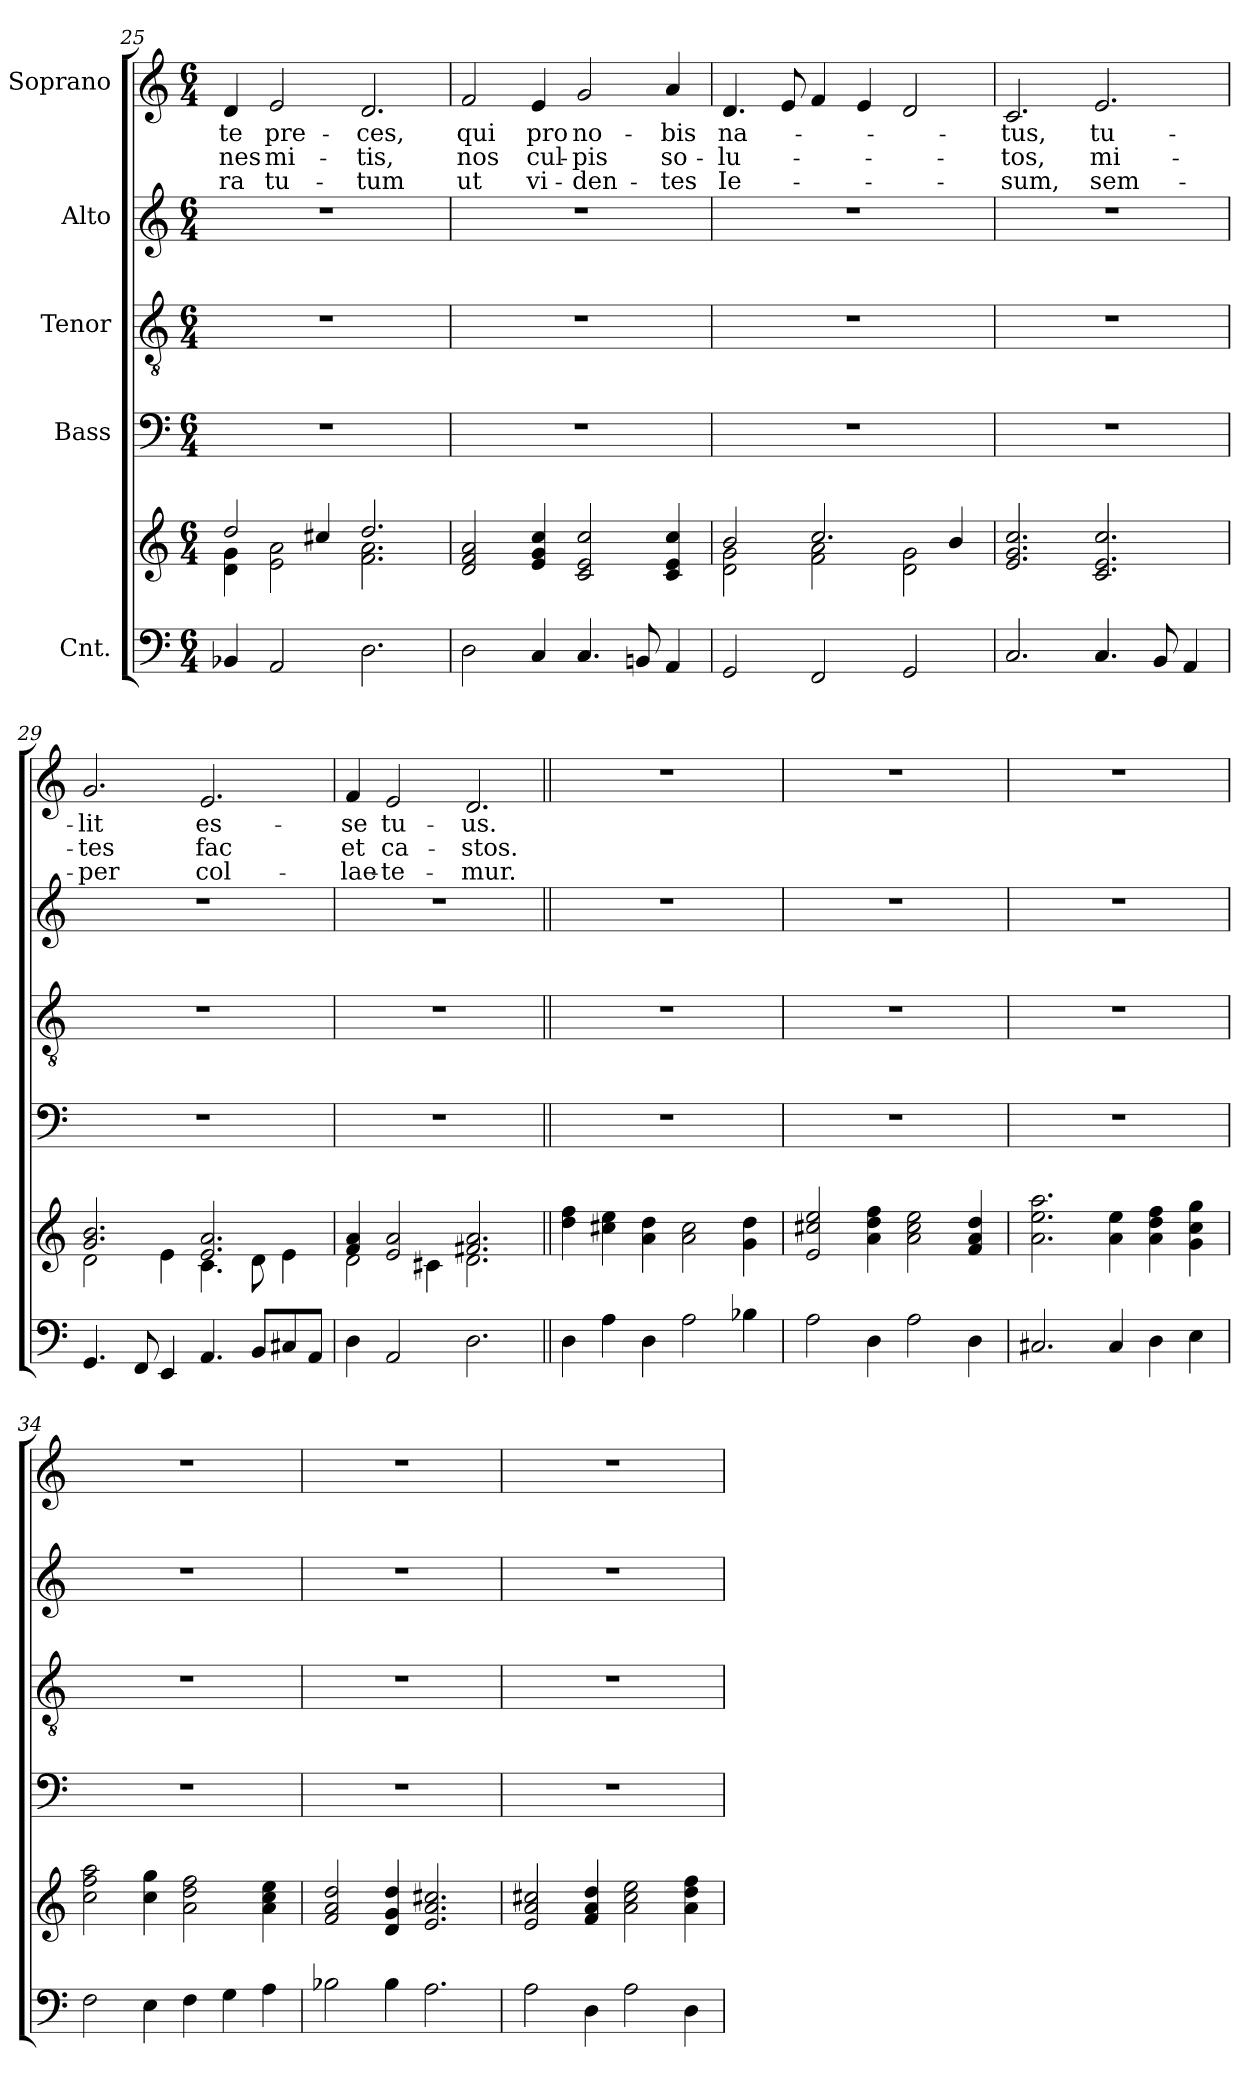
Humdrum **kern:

**kern	**kern	**kern	**kern	**kern	**kern	**text	**text	**text
*part5	*part5	*part4	*part3	*part2	*part1	*part1	*part1	*part1
*staff6	*staff5	*staff4	*staff3	*staff2	*staff1	*staff1	*staff1	*staff1
*I"Cnt.	*	*I"Bass	*I"Tenor	*I"Alto	*I"Soprano	*	*	*
*clefF4	*clefG2	*clefF4	*clefGv2	*clefG2	*clefG2	*	*	*
*k[]	*k[]	*k[]	*k[]	*k[]	*k[]	*	*	*
*C:	*C:	*C:	*C:	*C:	*C:	*	*	*
*M6/4	*M6/4	*M6/4	*M6/4	*M6/4	*M6/4	*	*	*
=25	=25	=25	=25	=25	=25	=25	=25	=25
*	*^	*	*	*	*	*	*	*
!	!	!	!	!	!	!	!LO:LY:b	!LO:LY:b	!LO:LY:b
4BB-X/	4d\ 4g\	2dd/	1.r	1.r	1.r	4d/	te	-nes	-ra
!	!	!	!	!	!	!	!LO:LY:b	!LO:LY:b	!LO:LY:b
2AA/	2e\ 2a\	.	.	.	.	2e/	pre-	mi-	tu-
.	.	4cc#X/	.	.	.	.	.	.	.
!	!	!	!	!	!	!	!LO:LY:b	!LO:LY:b	!LO:LY:b
2.D\	2.f\ 2.a\	2.dd/	.	.	.	2.d/	-ces,	-tis,	-tum
=26	=26	=26	=26	=26	=26	=26	=26	=26	=26
!	!	!	!	!	!	!	!LO:LY:b	!LO:LY:b	!LO:LY:b
*	*v	*v	*	*	*	*	*	*	*
2D\	2d/ 2f/ 2a/	1.r	1.r	1.r	2f/	qui	nos	ut
!	!	!	!	!	!	!LO:LY:b	!LO:LY:b	!LO:LY:b
4C/	4e/ 4g/ 4cc/	.	.	.	4e/	pro	cul-	vi-
!	!	!	!	!	!	!LO:LY:b	!LO:LY:b	!LO:LY:b
4.C/	2c/ 2e/ 2cc/	.	.	.	2g/	no-	-pis	-den-
8BBni/	.	.	.	.	.	.	.	.
!	!	!	!	!	!	!LO:LY:b	!LO:LY:b	!LO:LY:b
4AA/	4c/ 4e/ 4cc/	.	.	.	4a/	-bis	so-	-tes
!!LO:LB:g=z
=27	=27	=27	=27	=27	=27	=27	=27	=27
*	*^	*	*	*	*	*	*	*
!	!	!	!	!	!	!	!LO:LY:b	!LO:LY:b	!LO:LY:b
2GG/	2d\ 2g\	2b/	1.r	1.r	1.r	4.d/	na-	-lu-	Ie-
.	.	.	.	.	.	8e/	.	.	.
2FF/	2f\ 2a\	2.cc/	.	.	.	4f/	.	.	.
.	.	.	.	.	.	4e/	.	.	.
2GG/	2d\ 2g\	.	.	.	.	2d/	.	.	.
.	.	4b/	.	.	.	.	.	.	.
=28	=28	=28	=28	=28	=28	=28	=28	=28	=28
!	!	!	!	!	!	!	!LO:LY:b	!LO:LY:b	!LO:LY:b
*	*v	*v	*	*	*	*	*	*	*
2.C/	2.e/ 2.g/ 2.cc/	1.r	1.r	1.r	2.c/	-tus,	-tos,	-sum,
!	!	!	!	!	!	!LO:LY:b	!LO:LY:b	!LO:LY:b
4.C/	2.c/ 2.e/ 2.cc/	.	.	.	2.e/	tu-	mi-	sem-
8BB/	.	.	.	.	.	.	.	.
4AA/	.	.	.	.	.	.	.	.
=29	=29	=29	=29	=29	=29	=29	=29	=29
*	*^	*	*	*	*	*	*	*
!	!	!	!	!	!	!	!LO:LY:b	!LO:LY:b	!LO:LY:b
4.GG/	2d\	2.g/ 2.b/	1.r	1.r	1.r	2.g/	-lit	-tes	-per
8FF/	.	.	.	.	.	.	.	.	.
4EE/	4e\	.	.	.	.	.	.	.	.
!	!	!	!	!	!	!	!LO:LY:b	!LO:LY:b	!LO:LY:b
4.AA/	4.c\	2.e/ 2.a/	.	.	.	2.e/	es-	fac	col-
8BB/L	8d\	.	.	.	.	.	.	.	.
8C#X/	4e\	.	.	.	.	.	.	.	.
8AA/J	.	.	.	.	.	.	.	.	.
=30	=30	=30	=30	=30	=30	=30	=30	=30	=30
!	!	!	!	!	!	!	!LO:LY:b	!LO:LY:b	!LO:LY:b
4D\	2d\	4f/ 4a/	1.r	1.r	1.r	4f/	-se	et	-lae-
!	!	!	!	!	!	!	!LO:LY:b	!LO:LY:b	!LO:LY:b
2AA/	.	2e/ 2a/	.	.	.	2e/	tu-	ca-	-te-
.	4c#X\	.	.	.	.	.	.	.	.
!	!	!	!	!	!	!	!LO:LY:b	!LO:LY:b	!LO:LY:b
2.D\	2.d\	2.f#X/ 2.a/	.	.	.	2.d/	-us.	-stos.	-mur.
*	*v	*v	*	*	*	*	*	*	*
!!LO:PB:g=z
=31||	=31||	=31||	=31||	=31||	=31||	=31||	=31||	=31||
4D\	4dd\ 4ff\	1.r	1.r	1.r	1.r	.	.	.
4A\	4cc#X\ 4ee\	.	.	.	.	.	.	.
4D\	4a\ 4dd\	.	.	.	.	.	.	.
2A\	2a\ 2cc#\	.	.	.	.	.	.	.
4B-X\	4g\ 4dd\	.	.	.	.	.	.	.
=32	=32	=32	=32	=32	=32	=32	=32	=32
2A\	2e/ 2cc#X/ 2ee/	1.r	1.r	1.r	1.r	.	.	.
4D\	4a\ 4dd\ 4ff\	.	.	.	.	.	.	.
2A\	2a\ 2cc#\ 2ee\	.	.	.	.	.	.	.
4D\	4f/ 4a/ 4dd/	.	.	.	.	.	.	.
=33	=33	=33	=33	=33	=33	=33	=33	=33
2.C#X/	2.a\ 2.ee\ 2.aa\	1.r	1.r	1.r	1.r	.	.	.
4C#/	4a\ 4ee\	.	.	.	.	.	.	.
4D\	4a\ 4dd\ 4ff\	.	.	.	.	.	.	.
4E\	4g\ 4cc\ 4gg\	.	.	.	.	.	.	.
=34	=34	=34	=34	=34	=34	=34	=34	=34
2F\	2cc\ 2ff\ 2aa\	1.r	1.r	1.r	1.r	.	.	.
4E\	4cc\ 4gg\	.	.	.	.	.	.	.
4F\	2a\ 2dd\ 2ff\	.	.	.	.	.	.	.
4G\	.	.	.	.	.	.	.	.
4A\	4a\ 4cc\ 4ee\	.	.	.	.	.	.	.
=35	=35	=35	=35	=35	=35	=35	=35	=35
2B-X\	2f/ 2a/ 2dd/	1.r	1.r	1.r	1.r	.	.	.
4B-\	4d/ 4g/ 4dd/	.	.	.	.	.	.	.
2.A\	2.e/ 2.a/ 2.cc#X/	.	.	.	.	.	.	.
!!LO:LB:g=z
=36	=36	=36	=36	=36	=36	=36	=36	=36
2A\	2e/ 2a/ 2cc#X/	1.r	1.r	1.r	1.r	.	.	.
4D\	4f/ 4a/ 4dd/	.	.	.	.	.	.	.
2A\	2a\ 2cc#\ 2ee\	.	.	.	.	.	.	.
4D\	4a\ 4dd\ 4ff\	.	.	.	.	.	.	.
=	=	=	=	=	=	=	=	=
*-	*-	*-	*-	*-	*-	*-	*-	*-
